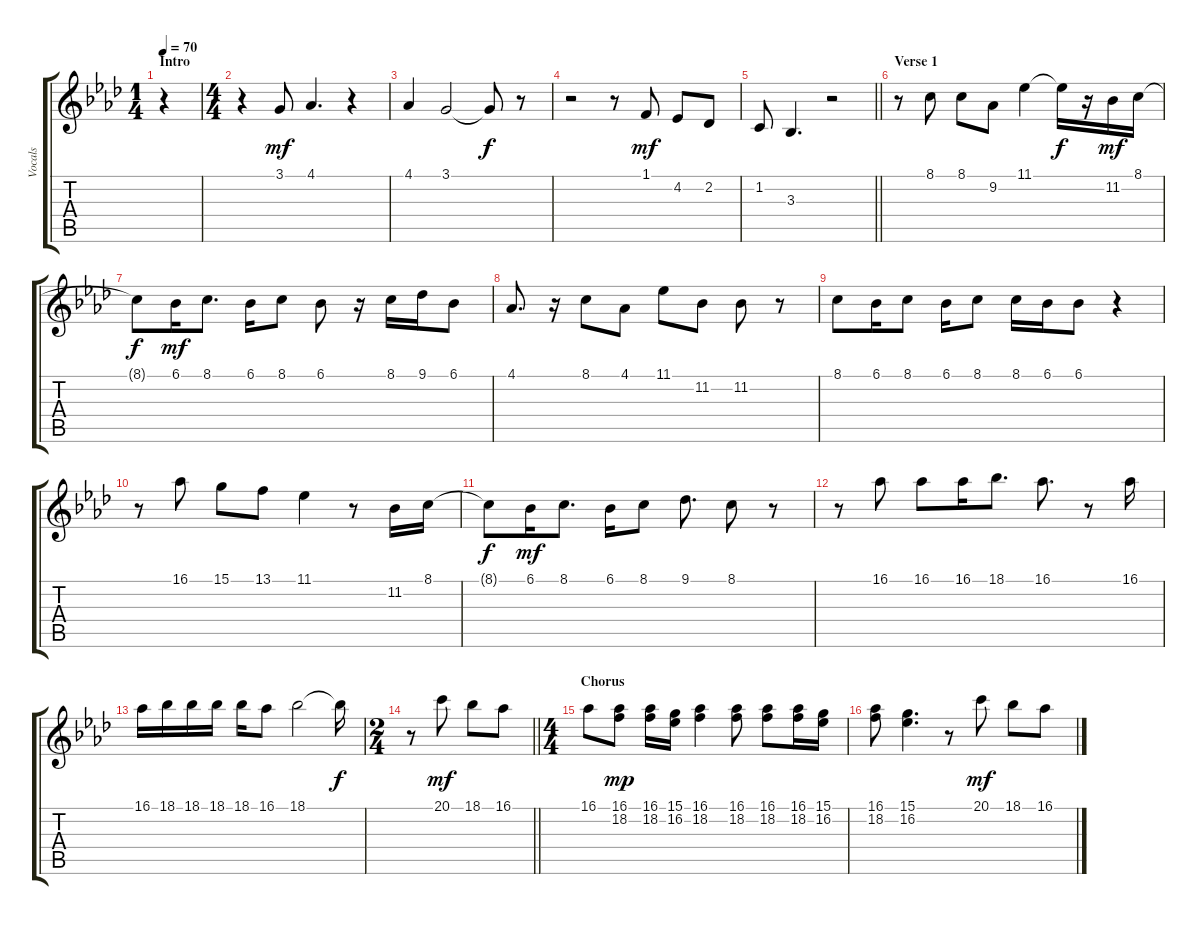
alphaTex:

\track ("Vocals" "Vocals") {instrument musicbox}
\staff {score tabs}
\tuning (E4 B3 G3 D3 A2 E2) {hide}
\ts (1 4)
\section ("" "Intro")
\tempo 70
\clef g2
\ks ab
r.4{dy mf instrument musicbox} |
\ts (4 4)
r.4 3.1.8 4.1.4{d} r.4 |
4.1.4 3.1.2 3.1{t}.8{dy f} r.8 |
r.2 r.8 1.1.8{dy mf} 4.2.8 2.2.8 |
\barLineRight lightlight
1.2.8 3.3.4{d} r.2 |
\section ("" "Verse 1")
r.8 8.1.8 8.1.8 9.2.8 11.1.4 11.1{t}.16{dy f} r.16 11.2.16{dy mf} 8.1.16 |
8.1{t}.8{dy f} 6.1.16{dy mf} 8.1.8{d} 6.1.16 8.1.8 6.1.8 r.16 8.1.16 9.1.16 6.1.8 |
4.1.8{d} r.16 8.1.8 4.1.8 11.1.8 11.2.8 11.2.8 r.8 |
8.1.8 6.1.16 8.1.8 6.1.16 8.1.8 8.1.16 6.1.16 6.1.8 r.4 |
r.8 16.1.8 15.1.8 13.1.8 11.1.4 r.8 11.2.16 8.1.16 |
8.1{t}.8{dy f} 6.1.16{dy mf} 8.1.8{d} 6.1.16 8.1.8 9.1.8{d} 8.1.8 r.8 |
r.8 16.1.8 16.1.8 16.1.16 18.1.8{d} 16.1.8{d} r.8 16.1.16 |
16.1.16 18.1.16 18.1.16 18.1.16 18.1.16 16.1.8 18.1.2 18.1{t}.16{dy f} |
\ts (2 4)
\barLineRight lightlight
r.8 20.1.8{dy mf} 18.1.8 16.1.8 |
\ts (4 4)
\section ("" "Chorus")
16.1.8 (16.1 18.2).8{dy mp} (16.1 18.2).16 (15.1 16.2).16 (16.1 18.2).4 (16.1 18.2).8 (16.1 18.2).8 (16.1 18.2).16 (15.1 16.2).16 |
(16.1 18.2).8 (15.1 16.2).4{d} r.8 20.1.8{dy mf} 18.1.8 16.1.8
